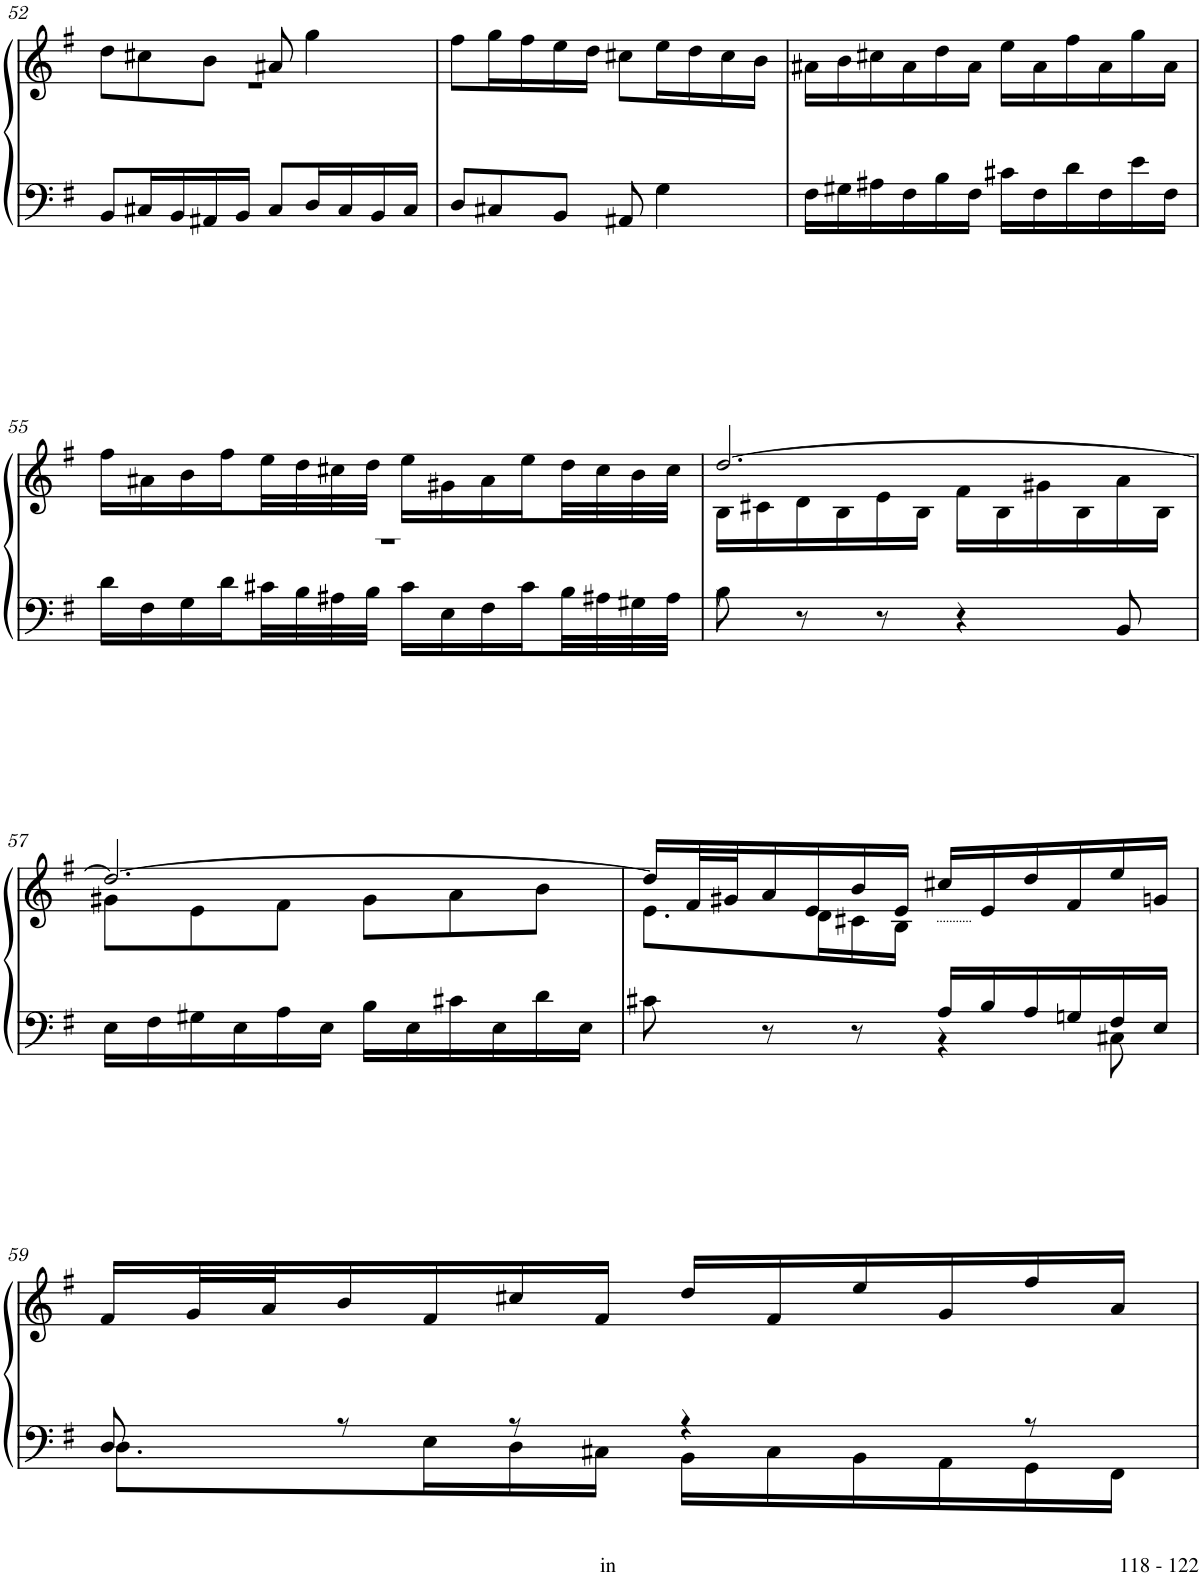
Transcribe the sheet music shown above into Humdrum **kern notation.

**kern	**kern
*part1	*part1
*staff2	*staff1
*I"Piano	*
*I'Pno	*
!!LO:PB:g=z
*clefF4	*clefG2
*k[f#]	*k[f#]
*M6/8	*M6/8
=52	=52
*	*^
8BB/L	8dd\L	2.r
16C#X/L	8cc#X\	.
16BB/	.	.
16AA#X/	8b\J	.
16BB/JJ	.	.
8C#/L	8a#X/	.
16D/L	4gg\	.
16C#/	.	.
16BB/	.	.
16C#/JJ	.	.
*	*v	*v
=53	=53
8D/L	8ff#\L
8C#X/	16gg\L
.	16ff#\
8BB/J	16ee\
.	16dd\JJ
8AA#X/	8cc#X\L
4G\	16ee\L
.	16dd\
.	16cc#\
.	16b\JJ
=54	=54
16F#\LL	16a#X\LL
16G#X\	16b\
16A#X\	16cc#X\
16F#\	16a#\
16B\	16dd\
16F#\JJ	16a#\JJ
16c#X\LL	16ee\LL
16F#\	16a#\
16d\	16ff#\
16F#\	16a#\
16e\	16gg\
16F#\JJ	16a#\JJ
!!LO:LB:g=z
=55	=55
*	*^
16d\LL	16ff#\LL	2.r
16F#\	16a#X\	.
16G\	16b\	.
16d\	16ff#\	.
32c#X\L	32ee\L	.
32B\	32dd\	.
32A#X\	32cc#X\	.
32B\JJJ	32dd\JJJ	.
16c#\LL	16ee\LL	.
16E\	16g#X\	.
16F#\	16a#\	.
16c#\	16ee\	.
32B\L	32dd\L	.
32A#X\	32cc#\	.
32G#X\	32b\	.
32A#\JJJ	32cc#\JJJ	.
=56	=56	=56
8B\	[2.dd/	16B\LL
.	.	16c#X\
8r	.	16d\
.	.	16B\
8r	.	16e\
.	.	16B\JJ
4r	.	16f#\LL
.	.	16B\
.	.	16g#X\
.	.	16B\
8BB/	.	16a\
.	.	16B\JJ
!!LO:LB:g=z	!!
=57	=57	=57
16E\LL	2.dd/_	8g#X\L
16F#\	.	.
16G#X\	.	8e\
16E\	.	.
16A\	.	8f#\J
16E\JJ	.	.
16B\LL	.	8g#\L
16E\	.	.
16c#X\	.	8a\
16E\	.	.
16d\	.	8b\J
16E\JJ	.	.
=58	=58	=58
*^	*	*
8c#X\	4.ryy	16dd/LL]	8.e\L
.	.	32f#/L	.
.	.	32g#X/J	.
8r	.	16a/	.
.	.	16e/	16d\L
8r	.	16b/	16c#X\
.	.	16e/JJ	16B\JJ
16A/LL	4r	16cc#X/LL	4.ryy
16B/	.	16e/	.
16A/	.	16dd/	.
16Gn/	.	16f#/	.
16F#/	8C#X\	16ee/	.
16E/JJ	.	16gn/JJ	.
*	*	*v	*v
!!LO:LB:g=z
=59	=59	=59
8D/	8.D\L	16f#/LL
.	.	32g/L
.	.	32a/J
8r	.	16b/
.	16E\L	16f#/
8r	16D\	16cc#X/
.	16C#X\JJ	16f#/JJ
4r	16BB\LL	16dd/LL
.	16C#\	16f#/
.	16BB\	16ee/
.	16AA\	16g/
8r	16GG\	16ff#/
.	16FF#\JJ	16a/JJ
*v	*v	*
=	=
*-	*-
